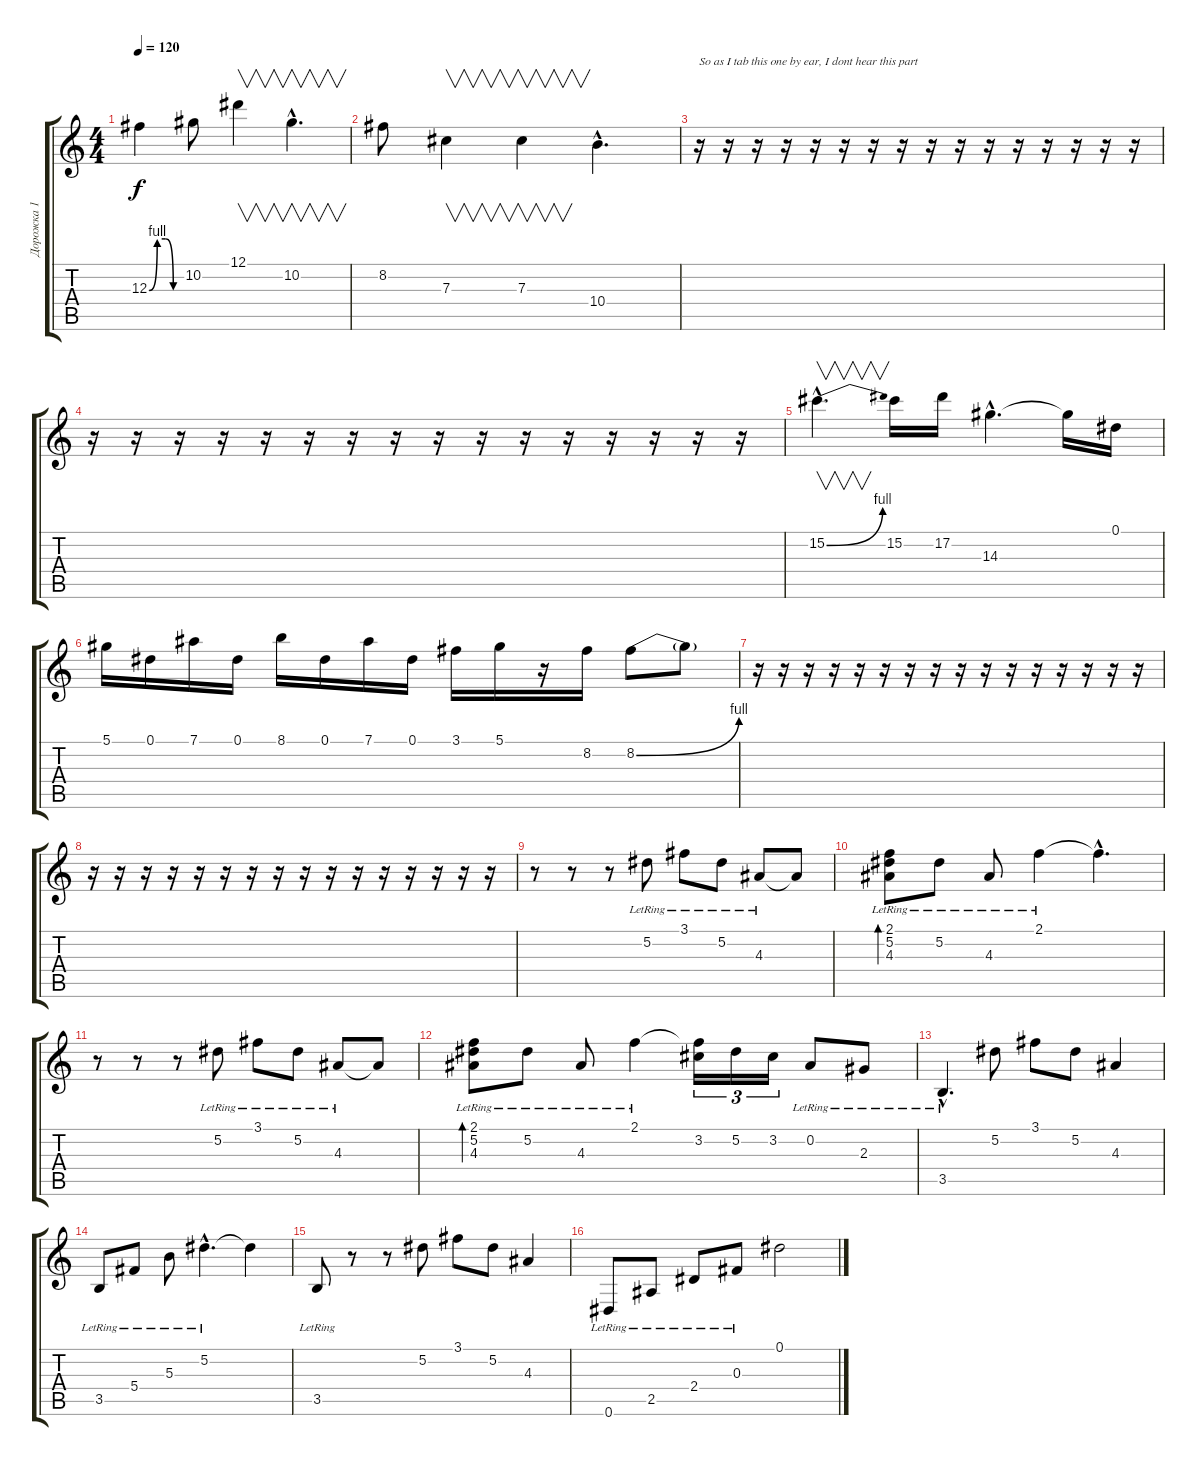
\track ("Дорожка 1" "Дорожка 1") {instrument distortionguitar}
\staff {score tabs}
\tuning (Eb4 Bb3 Gb3 Db3 Ab2 Eb2) {hide}
\ts (4 4)
\tempo 120
\clef g2
\ks c
12.3{be (custom 0 0 15 4 30 4 45 0 60 0)}.4{dy f} 10.2.8 12.1.4{v} 10.2{hac}.4{v d} |
8.2.8 7.3.4{v} 7.3.4{v} 10.4{hac}.4{d} |
r.16{txt "So as I tab this one by ear, I dont hear this part"} r.16 r.16 r.16 r.16 r.16 r.16 r.16 r.16 r.16 r.16 r.16 r.16 r.16 r.16 r.16 |
r.16 r.16 r.16 r.16 r.16 r.16 r.16 r.16 r.16 r.16 r.16 r.16 r.16 r.16 r.16 r.16 |
15.2{be (bend 0 0 60 4) hac}.4{v d} 15.2.16 17.2.16 14.3{hac}.4{d} 14.3{t}.16 0.1.16 |
5.1.16 0.1.16 7.1.16 0.1.16 8.1.16 0.1.16 7.1.16 0.1.16 3.1.16 5.1.16 r.16 8.2.16 8.2{be (bend 0 0 60 4)}.8 8.2{t}.8 |
r.16 r.16 r.16 r.16 r.16 r.16 r.16 r.16 r.16 r.16 r.16 r.16 r.16 r.16 r.16 r.16 |
r.16 r.16 r.16 r.16 r.16 r.16 r.16 r.16 r.16 r.16 r.16 r.16 r.16 r.16 r.16 r.16 |
r.8{instrument acousticguitarnylon} r.8 r.8 5.2{lr}.8 3.1{lr}.8 5.2{lr}.8 4.3{lr}.8 4.3{t}.8 |
(2.1{lr} 5.2 4.3{lr}).8{bd 480} 5.2{lr}.8 4.3{lr}.8 2.1{lr}.4 2.1{hac t}.4{d} |
r.8 r.8 r.8 5.2{lr}.8 3.1{lr}.8 5.2{lr}.8 4.3{lr}.8 4.3{t}.8 |
(2.1{lr} 5.2 4.3{lr}).8{bd 480} 5.2{lr}.8 4.3{lr}.8 2.1{lr}.4 (2.1{t} 3.2).16{tu (3 2)} 5.2.16{tu (3 2)} 3.2.16{tu (3 2)} 0.2{lr}.8 2.3{lr}.8 |
3.5{hac lr}.4{d} 5.2.8 3.1.8 5.2.8 4.3.4 |
3.5{lr}.8 5.4{lr}.8 5.3{lr}.8 5.2{hac lr}.4{d} 5.2{t}.4 |
3.5{lr}.8 r.8 r.8 5.2.8 3.1.8 5.2.8 4.3.4 |
0.6{lr}.8 2.5{lr}.8 2.4{lr}.8 0.3{lr}.8 0.1.2
